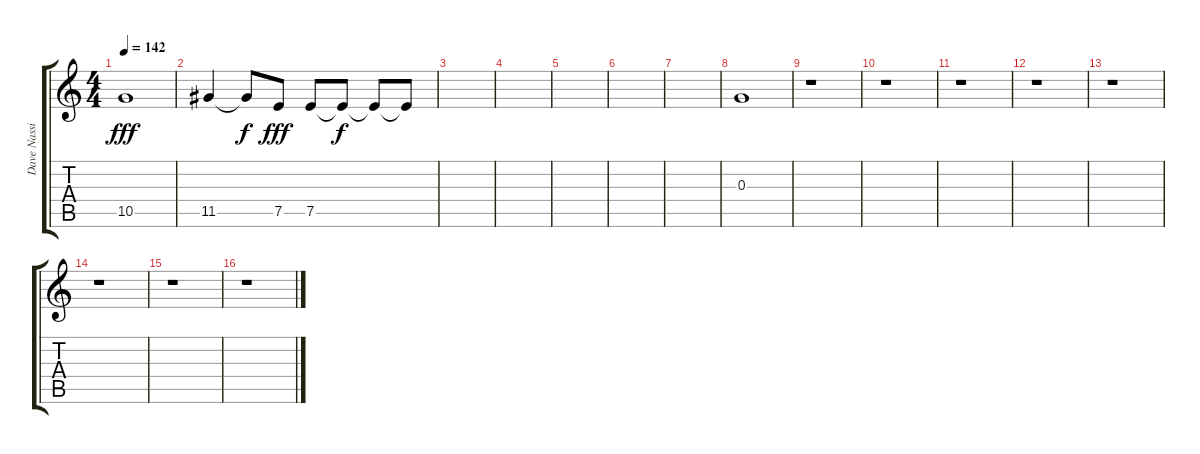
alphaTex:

\track ("Dave Nassie" "Dave Nassi") {instrument distortionguitar}
\staff {score tabs}
\tuning (E4 B3 G3 D3 A2 E2) {hide}
\ts (4 4)
\tempo 142
\clef g2
\ks c
10.5.1{dy fff} |
11.5.4 11.5{t}.8{dy f} 7.5.8{dy fff} 7.5.8 7.5{t}.8{dy f} 7.5{t}.8 7.5{t}.8 |
|
|
|
|
|
0.3.1{volume 0} |
r.1 |
r.1 |
r.1 |
r.1 |
r.1 |
r.1 |
r.1 |
r.1
